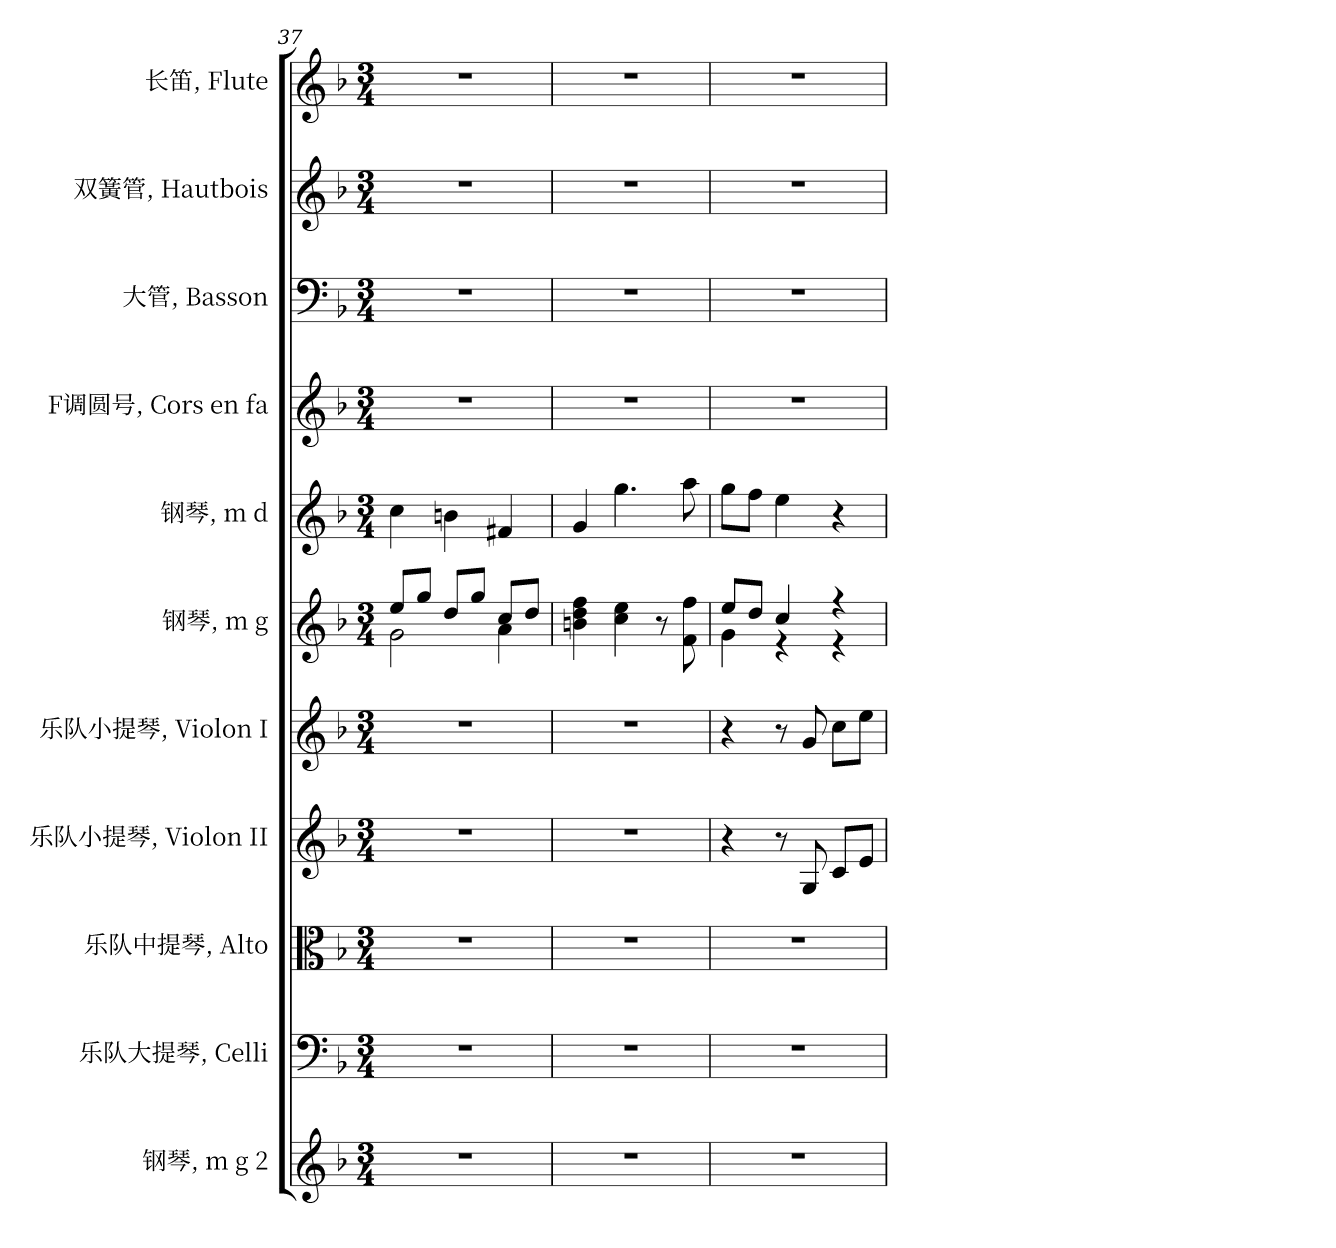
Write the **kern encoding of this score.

**kern	**kern	**kern	**kern	**kern	**kern	**kern	**kern	**kern	**kern	**kern
*part11	*part10	*part9	*part8	*part7	*part6	*part5	*part4	*part3	*part2	*part1
*staff11	*staff10	*staff9	*staff8	*staff7	*staff6	*staff5	*staff4	*staff3	*staff2	*staff1
*I"钢琴, m g 2	*I"乐队大提琴, Celli	*I"乐队中提琴, Alto	*I"乐队小提琴, Violon II	*I"乐队小提琴, Violon I	*I"钢琴, m g	*I"钢琴, m d	*I"F调圆号, Cors en fa	*I"大管, Basson	*I"双簧管, Hautbois	*I"长笛, Flute
*	*	*	*	*	*	*	*	*I'Bsn.	*	*I'Fl.
*clefG2	*clefF4	*clefC3	*clefG2	*clefG2	*clefG2	*clefG2	*clefG2	*clefF4	*clefG2	*clefG2
*	*	*	*	*	*	*	*ITrd4c7	*	*	*
*k[b-]	*k[b-]	*k[b-]	*k[b-]	*k[b-]	*k[b-]	*k[b-]	*k[b-e-]	*k[b-]	*k[b-]	*k[b-]
*M3/4	*M3/4	*M3/4	*M3/4	*M3/4	*M3/4	*M3/4	*M3/4	*M3/4	*M3/4	*M3/4
=37	=37	=37	=37	=37	=37	=37	=37	=37	=37	=37
*	*	*	*	*	*^	*	*	*	*	*
2.r	2.r	2.r	2.r	2.r	8ee/L	2g\	4cc\	2.r	2.r	2.r	2.r
.	.	.	.	.	8gg/J	.	.	.	.	.	.
.	.	.	.	.	8dd/L	.	4bn\	.	.	.	.
.	.	.	.	.	8gg/J	.	.	.	.	.	.
.	.	.	.	.	8cc/L	4a\	4f#X/	.	.	.	.
.	.	.	.	.	8dd/J	.	.	.	.	.	.
*	*	*	*	*	*v	*v	*	*	*	*	*
=38	=38	=38	=38	=38	=38	=38	=38	=38	=38	=38
2.r	2.r	2.r	2.r	2.r	4bn\ 4dd\ 4ff\	4g/	2.r	2.r	2.r	2.r
.	.	.	.	.	4cc\ 4ee\	4.gg\	.	.	.	.
.	.	.	.	.	8r	.	.	.	.	.
.	.	.	.	.	8f\ 8ff\	8aa\	.	.	.	.
=39	=39	=39	=39	=39	=39	=39	=39	=39	=39	=39
*	*	*	*	*	*^	*	*	*	*	*
2.r	2.r	2.r	4r	4r	8ee/L	4g\	8gg\L	2.r	2.r	2.r	2.r
.	.	.	.	.	8dd/J	.	8ff\J	.	.	.	.
.	.	.	8r	8r	4cc/	4r	4ee\	.	.	.	.
.	.	.	8G/	8g/	.	.	.	.	.	.	.
.	.	.	8c/L	8cc\L	4r	4r	4r	.	.	.	.
.	.	.	8e/J	8ee\J	.	.	.	.	.	.	.
*	*	*	*	*	*v	*v	*	*	*	*	*
=	=	=	=	=	=	=	=	=	=	=
*-	*-	*-	*-	*-	*-	*-	*-	*-	*-	*-
